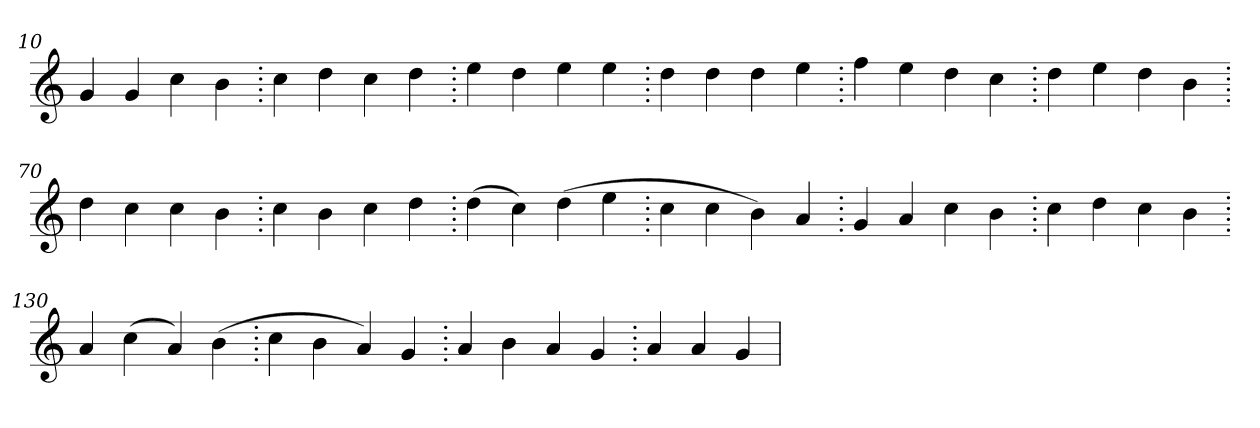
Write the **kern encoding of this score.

**kern
*part1
*staff1
*clefG2
=10.
4g
4g
4cc
4b
=20.
4cc
4dd
4cc
4dd
=30.
4ee
4dd
4ee
4ee
=40.
4dd
4dd
4dd
4ee
=50.
4ff
4ee
4dd
4cc
=60.
4dd
4ee
4dd
4b
=70.
4dd
4cc
4cc
4b
=80.
4cc
4b
4cc
4dd
=90.
(>4dd
4cc)
(>4dd
4ee
=100.
4cc
4cc
4b)
4a
=110.
4g
4a
4cc
4b
=120.
4cc
4dd
4cc
4b
=130.
4a
(>4cc
4a)
(>4b
=140.
4cc
4b
4a)
4g
=150.
4a
4b
4a
4g
=160.
4a
4a
4g
=
*-
